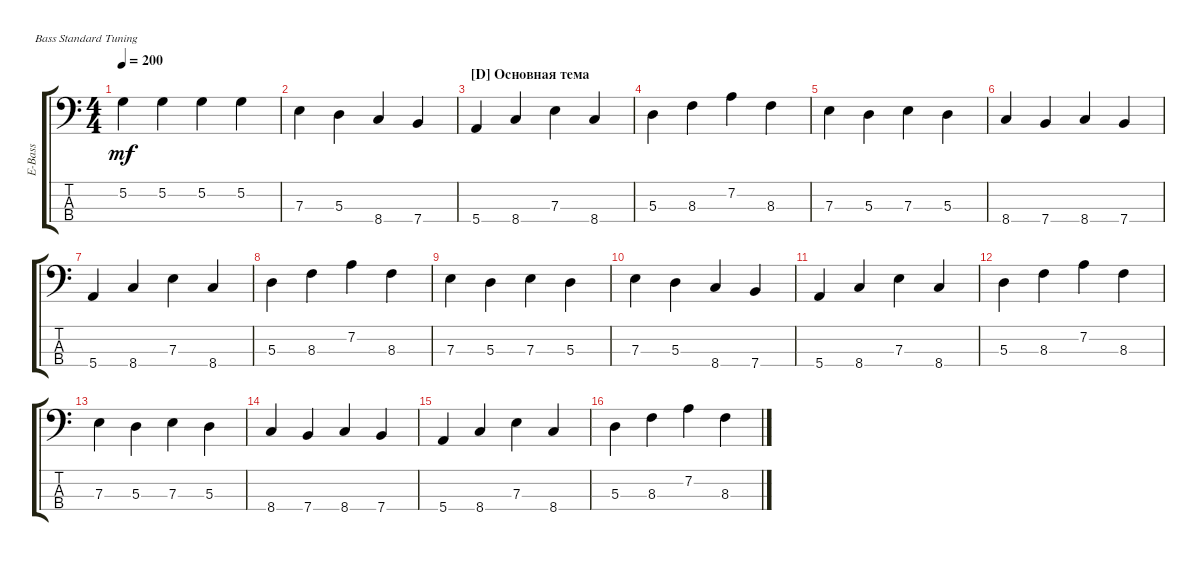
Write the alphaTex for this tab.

\track ("Electric Bass" "E-Bass") {instrument electricbassfinger}
\staff {score tabs}
\tuning (G2 D2 A1 E1)
\ts (4 4)
\tempo 200
\clef f4
\ks c
5.2.4{dy mf} 5.2.4 5.2.4 5.2.4 |
7.3.4 5.3.4 8.4.4 7.4.4 |
\section ("D" "Основная тема")
5.4.4 8.4.4 7.3.4 8.4.4 |
5.3.4 8.3.4 7.2.4 8.3.4 |
7.3.4 5.3.4 7.3.4 5.3.4 |
8.4.4 7.4.4 8.4.4 7.4.4 |
5.4.4 8.4.4 7.3.4 8.4.4 |
5.3.4 8.3.4 7.2.4 8.3.4 |
7.3.4 5.3.4 7.3.4 5.3.4 |
7.3.4 5.3.4 8.4.4 7.4.4 |
5.4.4 8.4.4 7.3.4 8.4.4 |
5.3.4 8.3.4 7.2.4 8.3.4 |
7.3.4 5.3.4 7.3.4 5.3.4 |
8.4.4 7.4.4 8.4.4 7.4.4 |
5.4.4 8.4.4 7.3.4 8.4.4 |
5.3.4 8.3.4 7.2.4 8.3.4
